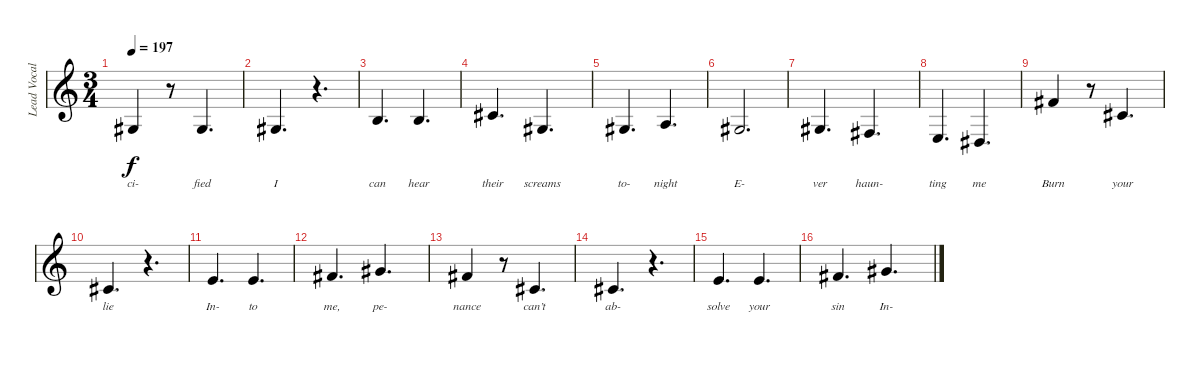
\track ("Lead Vocals I" "Lead Vocal") {instrument lead6voice}
\staff {score}
\tuning (Eb4 Bb3 Gb3 Db3 Ab2 Db2) {hide}
\ts (3 4)
\tempo 197
\clef g2
\ks c
7.4.4{lyrics (0 "ci-") lyrics (1 "") lyrics (2 "") lyrics (3 "") lyrics (4 "") dy f} r.8 7.4.4{d lyrics (0 "fied") lyrics (1 "") lyrics (2 "") lyrics (3 "") lyrics (4 "")} |
7.4.4{d lyrics (0 "I") lyrics (1 "") lyrics (2 "") lyrics (3 "") lyrics (4 "")} r.4{d} |
5.3.4{d lyrics (0 "can") lyrics (1 "") lyrics (2 "") lyrics (3 "") lyrics (4 "")} 5.3.4{d lyrics (0 "hear") lyrics (1 "") lyrics (2 "") lyrics (3 "") lyrics (4 "")} |
7.3.4{d lyrics (0 "their") lyrics (1 "") lyrics (2 "") lyrics (3 "") lyrics (4 "")} 7.4.4{d lyrics (0 "screams") lyrics (1 "") lyrics (2 "") lyrics (3 "") lyrics (4 "")} |
7.4.4{d lyrics (0 "to-") lyrics (1 "") lyrics (2 "") lyrics (3 "") lyrics (4 "")} 8.4.4{d lyrics (0 "night") lyrics (1 "") lyrics (2 "") lyrics (3 "") lyrics (4 "")} |
5.4{be (custom 0 4 9 4 11 0 60 0)}.2{d lyrics (0 "E-") lyrics (1 "") lyrics (2 "") lyrics (3 "") lyrics (4 "")} |
7.4.4{d lyrics (0 "ver") lyrics (1 "") lyrics (2 "") lyrics (3 "") lyrics (4 "")} 5.4.4{d lyrics (0 "haun-") lyrics (1 "") lyrics (2 "") lyrics (3 "") lyrics (4 "")} |
8.5.4{d lyrics (0 "ting") lyrics (1 "") lyrics (2 "") lyrics (3 "") lyrics (4 "")} 7.5.4{d lyrics (0 "me") lyrics (1 "") lyrics (2 "") lyrics (3 "") lyrics (4 "")} |
8.2.4{lyrics (0 "Burn") lyrics (1 "") lyrics (2 "") lyrics (3 "") lyrics (4 "")} r.8 7.3.4{d lyrics (0 "your") lyrics (1 "") lyrics (2 "") lyrics (3 "") lyrics (4 "")} |
7.3.4{d lyrics (0 "lie") lyrics (1 "") lyrics (2 "") lyrics (3 "") lyrics (4 "")} r.4{d} |
6.2.4{d lyrics (0 "In-") lyrics (1 "") lyrics (2 "") lyrics (3 "") lyrics (4 "")} 6.2.4{d lyrics (0 "to") lyrics (1 "") lyrics (2 "") lyrics (3 "") lyrics (4 "")} |
8.2.4{d lyrics (0 "me,") lyrics (1 "") lyrics (2 "") lyrics (3 "") lyrics (4 "")} 8.2{be (custom 0 4 25 4 35 0 60 0)}.4{d lyrics (0 "pe-") lyrics (1 "") lyrics (2 "") lyrics (3 "") lyrics (4 "")} |
8.2.4{lyrics (0 "nance") lyrics (1 "") lyrics (2 "") lyrics (3 "") lyrics (4 "")} r.8 7.3.4{d lyrics (0 "can’t") lyrics (1 "") lyrics (2 "") lyrics (3 "") lyrics (4 "")} |
7.3.4{d lyrics (0 "ab-") lyrics (1 "") lyrics (2 "") lyrics (3 "") lyrics (4 "")} r.4{d} |
6.2.4{d lyrics (0 "solve") lyrics (1 "") lyrics (2 "") lyrics (3 "") lyrics (4 "")} 6.2.4{d lyrics (0 "your") lyrics (1 "") lyrics (2 "") lyrics (3 "") lyrics (4 "")} |
8.2.4{d lyrics (0 "sin") lyrics (1 "") lyrics (2 "") lyrics (3 "") lyrics (4 "")} 5.1.4{d lyrics (0 "In-") lyrics (1 "") lyrics (2 "") lyrics (3 "") lyrics (4 "")}
